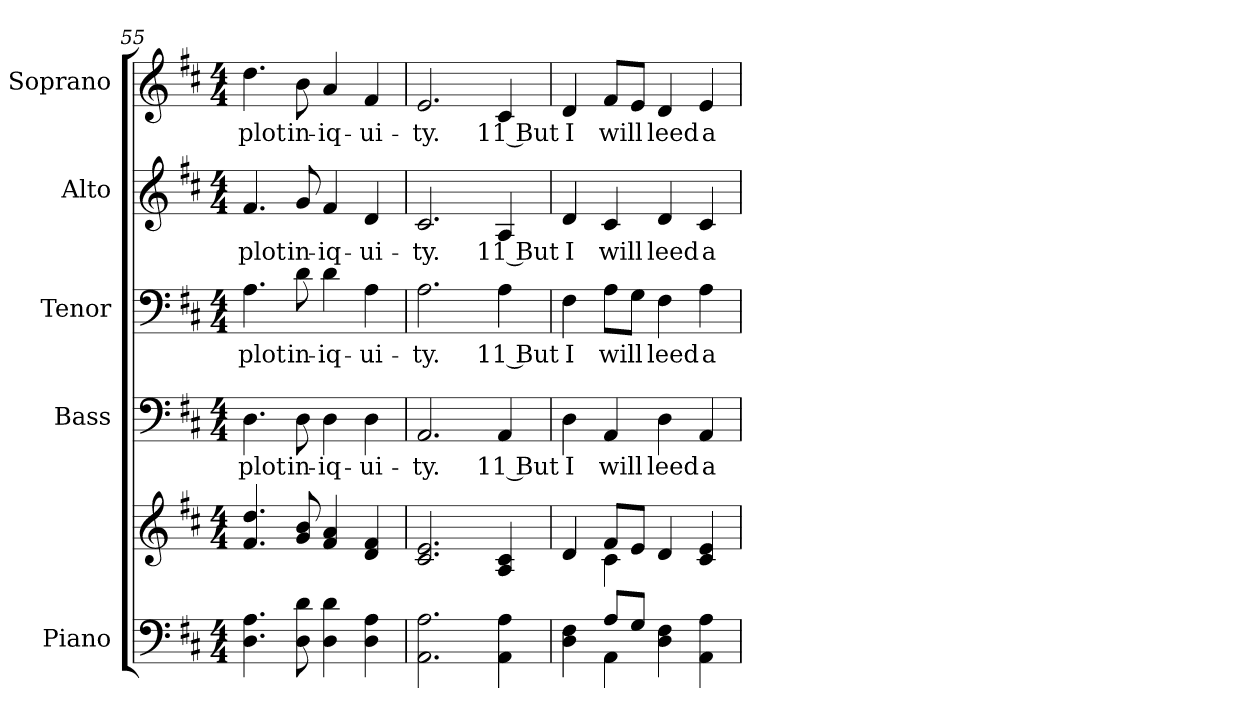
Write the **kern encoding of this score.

**kern	**kern	**kern	**text	**kern	**text	**kern	**text	**kern	**text
*part5	*part5	*part4	*part4	*part3	*part3	*part2	*part2	*part1	*part1
*staff6	*staff5	*staff4	*staff4	*staff3	*staff3	*staff2	*staff2	*staff1	*staff1
*I"Piano	*	*I"Bass	*	*I"Tenor	*	*I"Alto	*	*I"Soprano	*
*I'Pno.	*	*I'B.	*	*I'T.	*	*I'A.	*	*I'S.	*
*clefF4	*clefG2	*clefF4	*	*clefF4	*	*clefG2	*	*clefG2	*
*k[f#c#]	*k[f#c#]	*k[f#c#]	*	*k[f#c#]	*	*k[f#c#]	*	*k[f#c#]	*
*D:	*D:	*D:	*	*D:	*	*D:	*	*D:	*
*M4/4	*M4/4	*M4/4	*	*M4/4	*	*M4/4	*	*M4/4	*
=55	=55	=55	=55	=55	=55	=55	=55	=55	=55
!	!	!	!LO:LY:b:color=#000000	!	!	!	!	!	!
!	!	!	!	!	!LO:LY:b:color=#000000	!	!	!	!
!	!	!	!	!	!	!	!LO:LY:b:color=#000000	!	!
!	!	!	!	!	!	!	!	!	!LO:LY:b:color=#000000
4.Di\ 4.Ai	4.f#i/ 4.ddi	4.Di\	plot	4.Ai\	plot	4.f#i/	plot	4.ddi\	plot
!	!	!	!LO:LY:b:color=#000000	!	!	!	!	!	!
!	!	!	!	!	!LO:LY:b:color=#000000	!	!	!	!
!	!	!	!	!	!	!	!LO:LY:b:color=#000000	!	!
!	!	!	!	!	!	!	!	!	!LO:LY:b:color=#000000
8Di\ 8di	8gi/ 8bi	8Di\	in-	8di\	in-	8gi/	in-	8bi\	in-
!	!	!	!LO:LY:b:color=#000000	!	!	!	!	!	!
!	!	!	!	!	!LO:LY:b:color=#000000	!	!	!	!
!	!	!	!	!	!	!	!LO:LY:b:color=#000000	!	!
!	!	!	!	!	!	!	!	!	!LO:LY:b:color=#000000
4Di\ 4di	4f#i/ 4ai	4Di\	-iq-	4di\	-iq-	4f#i/	-iq-	4ai/	-iq-
!	!	!	!LO:LY:b:color=#000000	!	!	!	!	!	!
!	!	!	!	!	!LO:LY:b:color=#000000	!	!	!	!
!	!	!	!	!	!	!	!LO:LY:b:color=#000000	!	!
!	!	!	!	!	!	!	!	!	!LO:LY:b:color=#000000
4Di\ 4Ai	4di/ 4f#i	4Di\	-ui-	4Ai\	-ui-	4di/	-ui-	4f#i/	-ui-
=56	=56	=56	=56	=56	=56	=56	=56	=56	=56
!	!	!	!LO:LY:b:color=#000000	!	!	!	!	!	!
!	!	!	!	!	!LO:LY:b:color=#000000	!	!	!	!
!	!	!	!	!	!	!	!LO:LY:b:color=#000000	!	!
!	!	!	!	!	!	!	!	!	!LO:LY:b:color=#000000
2.AAi\ 2.Ai	2.c#i/ 2.ei	2.AAi/	-ty.	2.Ai\	-ty.	2.c#i/	-ty.	2.ei/	-ty.
!	!	!	!LO:LY:b:color=#000000	!	!	!	!	!	!
!	!	!	!	!	!LO:LY:b:color=#000000	!	!	!	!
!	!	!	!	!	!	!	!LO:LY:b:color=#000000	!	!
!	!	!	!	!	!	!	!	!	!LO:LY:b:color=#000000
4AAi\ 4Ai	4Ai/ 4c#i	4AAi/	11 But	4Ai\	11 But	4Ai/	11 But	4c#i/	11 But
=57	=57	=57	=57	=57	=57	=57	=57	=57	=57
*^	*^	*	*	*	*	*	*	*	*
!	!	!	!	!	!LO:LY:b:color=#000000	!	!	!	!	!	!
!	!	!	!	!	!	!	!LO:LY:b:color=#000000	!	!	!	!
!	!	!	!	!	!	!	!	!	!LO:LY:b:color=#000000	!	!
!	!	!	!	!	!	!	!	!	!	!	!LO:LY:b:color=#000000
4Di\ 4F#i	4ryy	4di/	4ryy	4Di\	I	4F#i\	I	4di/	I	4di/	I
!	!	!	!	!	!LO:LY:b:color=#000000	!	!	!	!	!	!
!	!	!	!	!	!	!	!LO:LY:b:color=#000000	!	!	!	!
!	!	!	!	!	!	!	!	!	!LO:LY:b:color=#000000	!	!
!	!	!	!	!	!	!	!	!	!	!	!LO:LY:b:color=#000000
8Ai/L	4AAi\	8f#i/L	4c#i\	4AAi/	will	8Ai\L	will	4c#i/	will	8f#i/L	will
8Gi/J	.	8ei/J	.	.	.	8Gi\J	.	.	.	8ei/J	.
!	!	!	!	!	!LO:LY:b:color=#000000	!	!	!	!	!	!
!	!	!	!	!	!	!	!LO:LY:b:color=#000000	!	!	!	!
!	!	!	!	!	!	!	!	!	!LO:LY:b:color=#000000	!	!
!	!	!	!	!	!	!	!	!	!	!	!LO:LY:b:color=#000000
4Di\ 4F#i	2ryy	4di/	2ryy	4Di\	leed	4F#i\	leed	4di/	leed	4di/	leed
!	!	!	!	!	!LO:LY:b:color=#000000	!	!	!	!	!	!
!	!	!	!	!	!	!	!LO:LY:b:color=#000000	!	!	!	!
!	!	!	!	!	!	!	!	!	!LO:LY:b:color=#000000	!	!
!	!	!	!	!	!	!	!	!	!	!	!LO:LY:b:color=#000000
4AAi\ 4Ai	.	4c#i/ 4ei	.	4AAi/	a	4Ai\	a	4c#i/	a	4ei/	a
*v	*v	*	*	*	*	*	*	*	*	*	*
*	*v	*v	*	*	*	*	*	*	*	*
=	=	=	=	=	=	=	=	=	=
*-	*-	*-	*-	*-	*-	*-	*-	*-	*-
